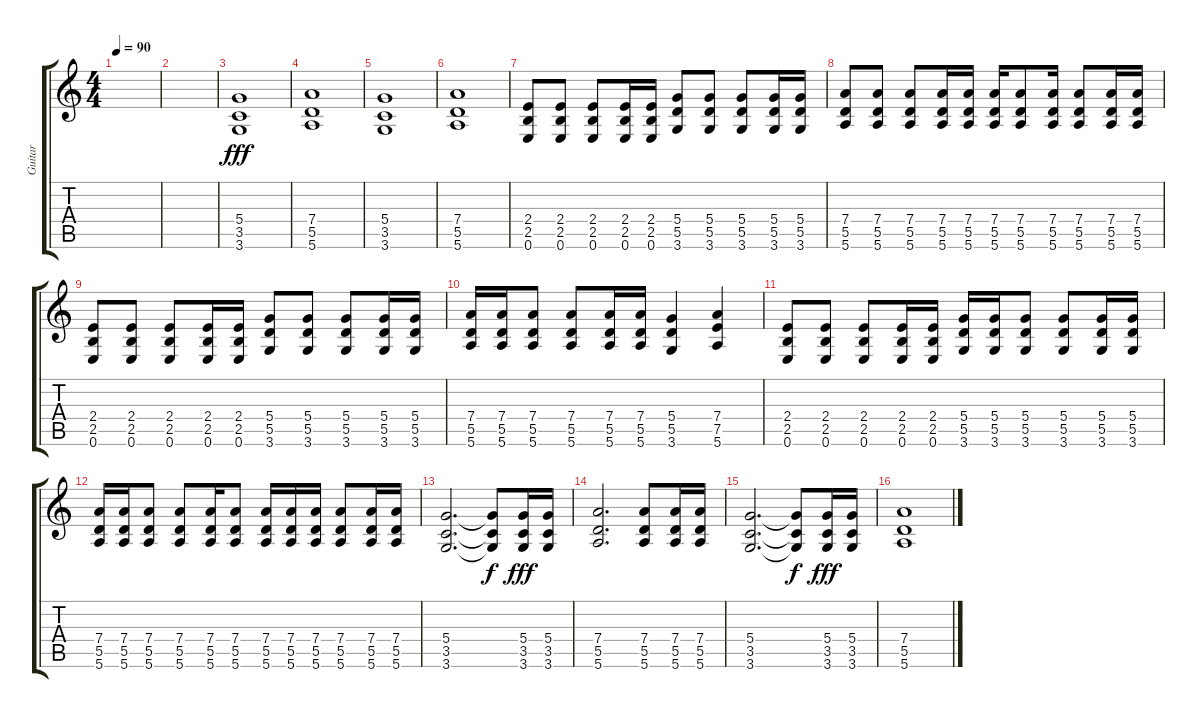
\track ("Guitar" "Guitar") {instrument distortionguitar}
\staff {score tabs}
\tuning (E4 B3 G3 D3 A2 E2) {hide}
\ts (4 4)
\tempo 90
\clef g2
\ks c
|
|
(5.4 3.5 3.6).1{dy fff} |
(7.4 5.5 5.6).1 |
(5.4 3.5 3.6).1 |
(7.4 5.5 5.6).1 |
(2.4 2.5 0.6).8 (2.4 2.5 0.6).8 (2.4 2.5 0.6).8 (2.4 2.5 0.6).16 (2.4 2.5 0.6).16 (5.4 5.5 3.6).8 (5.4 5.5 3.6).8 (5.4 5.5 3.6).8 (5.4 5.5 3.6).16 (5.4 5.5 3.6).16 |
(7.4 5.5 5.6).8 (7.4 5.5 5.6).8 (7.4 5.5 5.6).8 (7.4 5.5 5.6).16 (7.4 5.5 5.6).16 (7.4 5.5 5.6).16 (7.4 5.5 5.6).8 (7.4 5.5 5.6).16 (7.4 5.5 5.6).8 (7.4 5.5 5.6).16 (7.4 5.5 5.6).16 |
(2.4 2.5 0.6).8 (2.4 2.5 0.6).8 (2.4 2.5 0.6).8 (2.4 2.5 0.6).16 (2.4 2.5 0.6).16 (5.4 5.5 3.6).8 (5.4 5.5 3.6).8 (5.4 5.5 3.6).8 (5.4 5.5 3.6).16 (5.4 5.5 3.6).16 |
(7.4 5.5 5.6).16 (7.4 5.5 5.6).16 (7.4 5.5 5.6).8 (7.4 5.5 5.6).8 (7.4 5.5 5.6).16 (7.4 5.5 5.6).16 (5.4 5.5 3.6).4 (7.4 7.5 5.6).4 |
(2.4 2.5 0.6).8 (2.4 2.5 0.6).8 (2.4 2.5 0.6).8 (2.4 2.5 0.6).16 (2.4 2.5 0.6).16 (5.4 5.5 3.6).16 (5.4 5.5 3.6).16 (5.4 5.5 3.6).8 (5.4 5.5 3.6).8 (5.4 5.5 3.6).16 (5.4 5.5 3.6).16 |
(7.4 5.5 5.6).16 (7.4 5.5 5.6).16 (7.4 5.5 5.6).8 (7.4 5.5 5.6).8 (7.4 5.5 5.6).16 (7.4 5.5 5.6).8 (7.4 5.5 5.6).16 (7.4 5.5 5.6).16 (7.4 5.5 5.6).16 (7.4 5.5 5.6).8 (7.4 5.5 5.6).16 (7.4 5.5 5.6).16 |
(5.4 3.5 3.6).2{d} (5.4{t} 3.5{t} 3.6{t}).8{dy f} (5.4 3.5 3.6).16{dy fff} (5.4 3.5 3.6).16 |
(7.4 5.5 5.6).2{d} (7.4 5.5 5.6).8 (7.4 5.5 5.6).16 (7.4 5.5 5.6).16 |
(5.4 3.5 3.6).2{d} (5.4{t} 3.5{t} 3.6{t}).8{dy f} (5.4 3.5 3.6).16{dy fff} (5.4 3.5 3.6).16 |
(7.4 5.5 5.6).1
